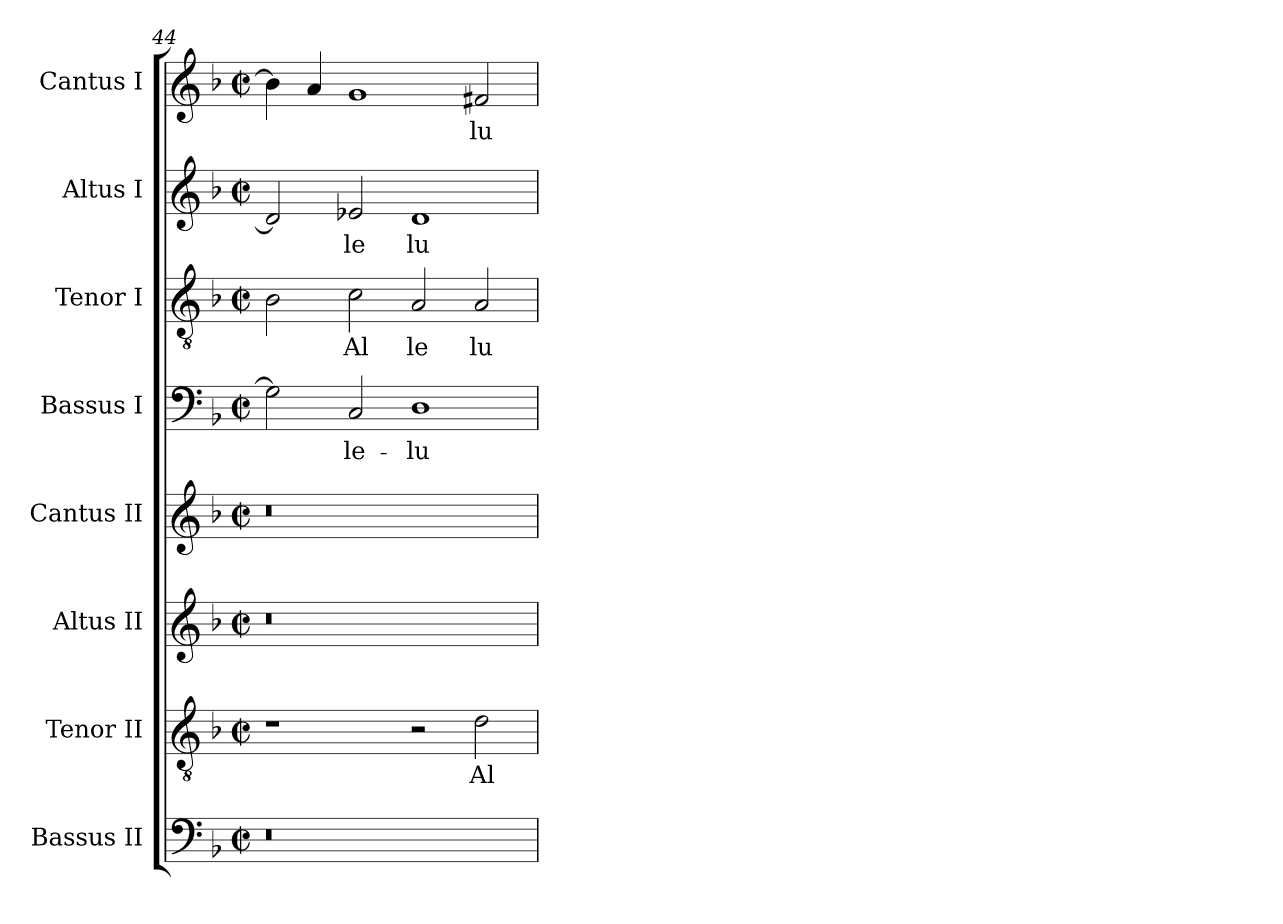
**kern	**kern	**text	**kern	**kern	**kern	**text	**kern	**text	**kern	**text	**kern	**text
*part8	*part7	*part7	*part6	*part5	*part4	*part4	*part3	*part3	*part2	*part2	*part1	*part1
*staff8	*staff7	*staff7	*staff6	*staff5	*staff4	*staff4	*staff3	*staff3	*staff2	*staff2	*staff1	*staff1
*I"Bassus II	*I"Tenor II	*	*I"Altus II	*I"Cantus II	*I"Bassus I	*	*I"Tenor I	*	*I"Altus I	*	*I"Cantus I	*
*clefF4	*clefGv2	*	*clefG2	*clefG2	*clefF4	*	*clefGv2	*	*clefG2	*	*clefG2	*
*k[b-]	*k[b-]	*	*k[b-]	*k[b-]	*k[b-]	*	*k[b-]	*	*k[b-]	*	*k[b-]	*
*F:	*F:	*	*F:	*F:	*F:	*	*F:	*	*F:	*	*F:	*
*M2/2	*M2/2	*	*M2/2	*M2/2	*M2/2	*	*M2/2	*	*M2/2	*	*M2/2	*
*met(c|)	*met(c|)	*	*met(c|)	*met(c|)	*met(c|)	*	*met(c|)	*	*met(c|)	*	*met(c|)	*
=44	=44	=44	=44	=44	=44	=44	=44	=44	=44	=44	=44	=44
0r	1r	.	0r	0r	2G\]	.	2B-\	.	2d/]	.	4b-\]	.
.	.	.	.	.	.	.	.	.	.	.	4a/	.
!	!	!	!	!	!	!LO:LY:b:cj	!	!LO:LY:b:cj	!	!LO:LY:b:cj	!	!
.	.	.	.	.	2C/	-le-	2c\	Al	2e-X/	le	1g	.
!	!	!	!	!	!	!LO:LY:b:cj	!	!LO:LY:b:cj	!	!LO:LY:b:cj	!	!
.	2r	.	.	.	1D	-lu-	2A/	le	1d	lu	.	.
!	!	!LO:LY:b:cj	!	!	!	!	!	!LO:LY:b:cj	!	!	!	!LO:LY:b:cj
.	2d\	Al-	.	.	.	.	2A/	lu	.	.	2f#/	lu
=	=	=	=	=	=	=	=	=	=	=	=	=
*-	*-	*-	*-	*-	*-	*-	*-	*-	*-	*-	*-	*-
